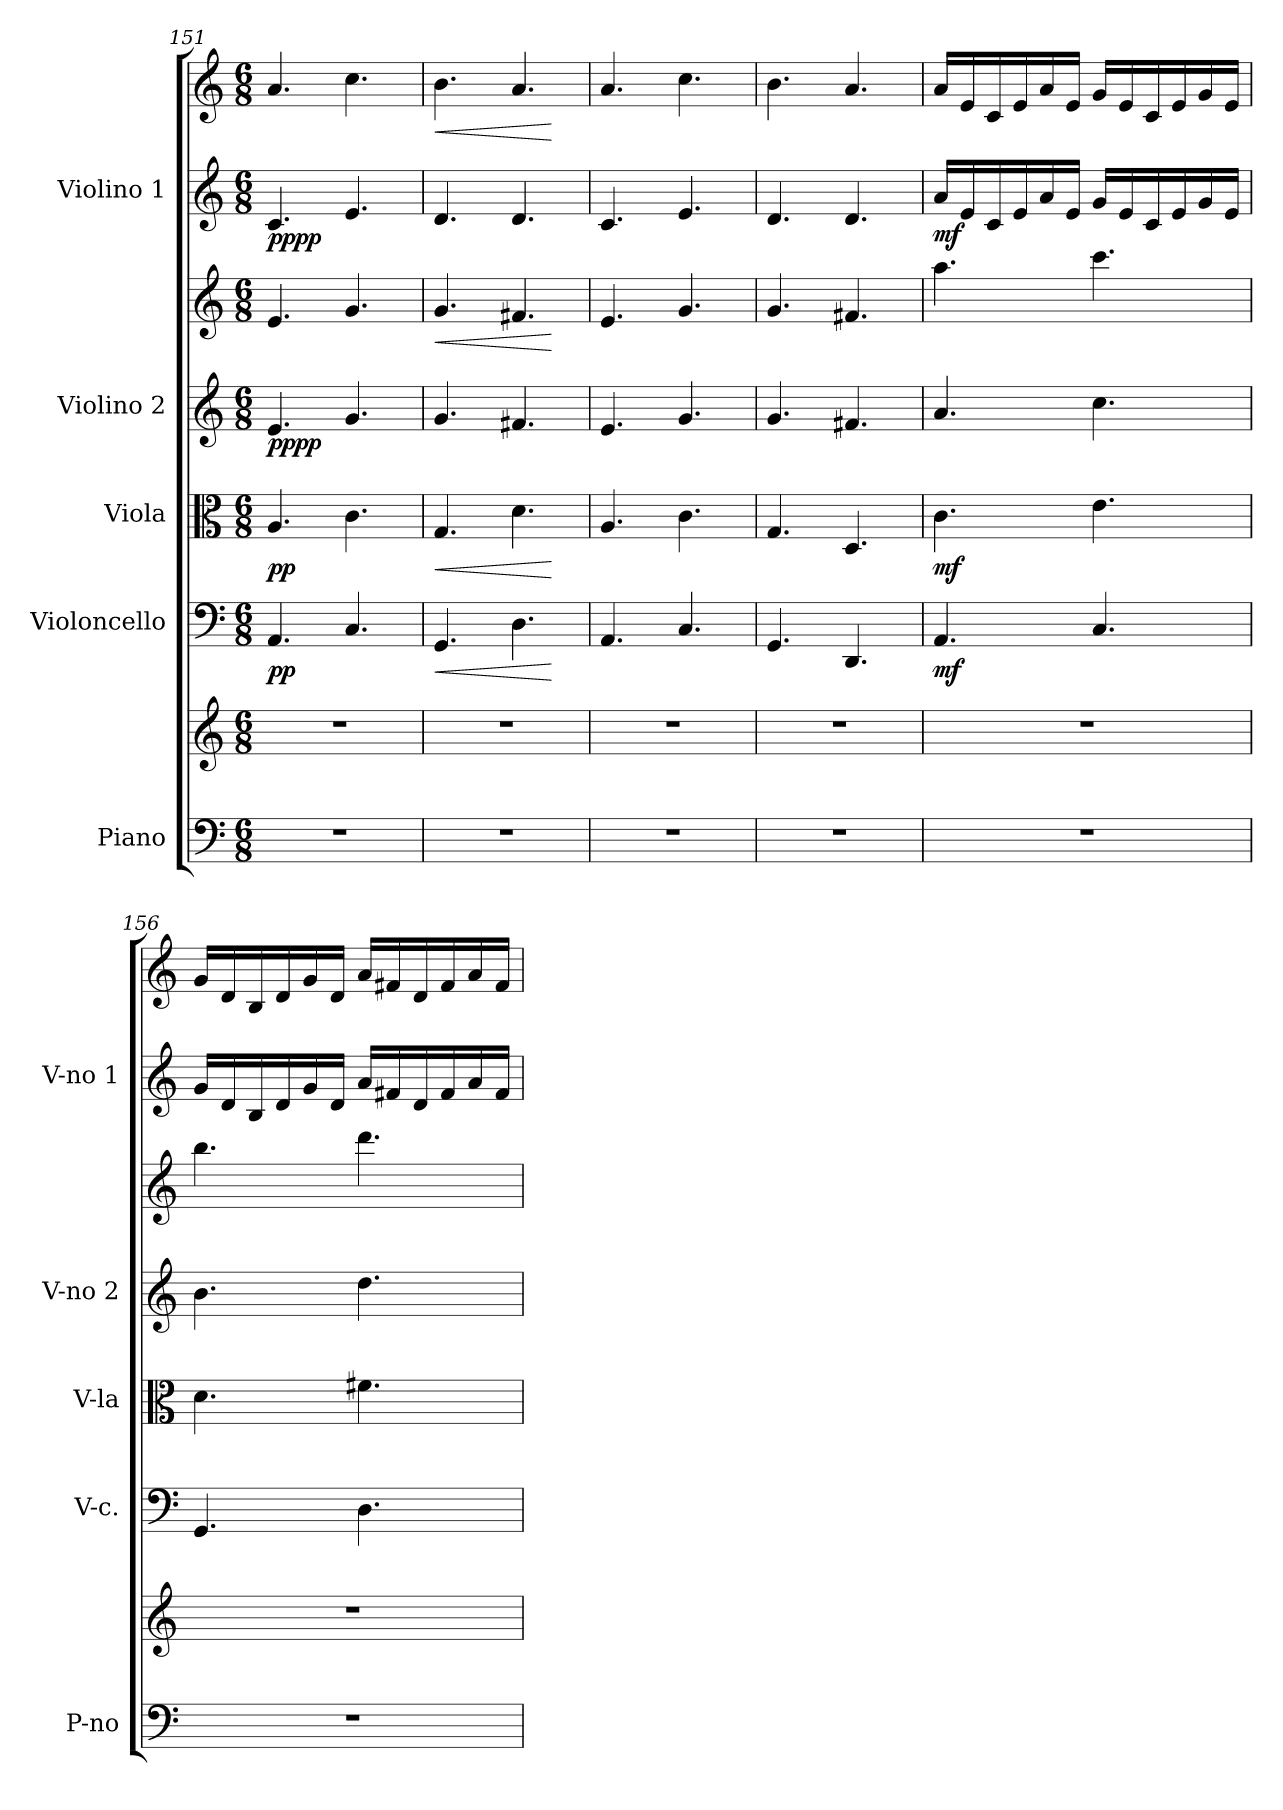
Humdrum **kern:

**kern	**kern	**kern	**dynam	**kern	**dynam	**kern	**kern	**dynam	**kern	**kern	**dynam
*part5	*part5	*part4	*part4	*part3	*part3	*part2	*part2	*part2	*part1	*part1	*part1
*staff8	*staff7	*staff6	*staff6	*staff5	*staff5	*staff4	*staff3	*staff3/4	*staff2	*staff1	*staff1/2
*I"Piano	*	*I"Violoncello	*	*I"Viola	*	*I"Violino 2	*	*	*I"Violino 1	*	*
*I'P-no	*	*I'V-c.	*	*I'V-la	*	*I'V-no 2	*	*	*I'V-no 1	*	*
*clefF4	*clefG2	*clefF4	*	*clefC3	*	*clefG2	*clefG2	*	*clefG2	*clefG2	*
*k[]	*k[]	*k[]	*	*k[]	*	*k[]	*k[]	*	*k[]	*k[]	*
*M6/8	*M6/8	*M6/8	*	*M6/8	*	*M6/8	*M6/8	*	*M6/8	*M6/8	*
=151	=151	=151	=151	=151	=151	=151	=151	=151	=151	=151	=151
!	!	!	!LO:DY:b	!	!LO:DY:b	!	!	!LO:DY:b=2	!	!	!
!	!	!	!	!	!	!	!	!LO:DY:n=1:b	!	!	!LO:DY:b=2
!	!	!	!	!	!	!	!	!	!	!	!LO:DY:n=1:b
2.r	2.r	4.AA/	pp	4.A/	pp	4.e/	4.e/	pp pp	4.c/	4.a/	pp pp
.	.	4.C/	.	4.c\	.	4.g/	4.g/	.	4.e/	4.cc\	.
=152	=152	=152	=152	=152	=152	=152	=152	=152	=152	=152	=152
!	!	!	!LO:HP:b	!	!LO:HP:b	!	!	!LO:HP:b	!	!	!LO:HP:b
2.r	2.r	4.GG/	<	4.G/	<	4.g/	4.g/	<	4.d/	4.b\	<
.	.	4.D\	.	4.d\	.	4.f#X/	4.f#X/	.	4.d/	4.a/	.
.	.	.	[	.	[	.	.	[	.	.	[
=153	=153	=153	=153	=153	=153	=153	=153	=153	=153	=153	=153
2.r	2.r	4.AA/	.	4.A/	.	4.e/	4.e/	.	4.c/	4.a/	.
.	.	4.C/	.	4.c\	.	4.g/	4.g/	.	4.e/	4.cc\	.
!!LO:PB:g=z
=154	=154	=154	=154	=154	=154	=154	=154	=154	=154	=154	=154
2.r	2.r	4.GG/	.	4.G/	.	4.g/	4.g/	.	4.d/	4.b\	.
.	.	4.DD/	.	4.D/	.	4.f#X/	4.f#X/	.	4.d/	4.a/	.
=155	=155	=155	=155	=155	=155	=155	=155	=155	=155	=155	=155
!	!	!	!LO:DY:b	!	!LO:DY:b	!	!	!LO:DY:b=2	!	!	!
!	!	!	!	!	!	!	!	!LO:DY:n=1:b	!	!	!LO:DY:b=2
2.r	2.r	4.AA/	mf	4.c\	mf	4.a/	4.aa\	mf mf	16a/LL	16a/LL	mf
.	.	.	.	.	.	.	.	.	16e/	16e/	.
.	.	.	.	.	.	.	.	.	16c/	16c/	.
.	.	.	.	.	.	.	.	.	16e/	16e/	.
.	.	.	.	.	.	.	.	.	16a/	16a/	.
.	.	.	.	.	.	.	.	.	16e/JJ	16e/JJ	.
.	.	4.C/	.	4.e\	.	4.cc\	4.ccc\	.	16g/LL	16g/LL	.
.	.	.	.	.	.	.	.	.	16e/	16e/	.
.	.	.	.	.	.	.	.	.	16c/	16c/	.
.	.	.	.	.	.	.	.	.	16e/	16e/	.
.	.	.	.	.	.	.	.	.	16g/	16g/	.
.	.	.	.	.	.	.	.	.	16e/JJ	16e/JJ	.
=156	=156	=156	=156	=156	=156	=156	=156	=156	=156	=156	=156
2.r	2.r	4.GG/	.	4.d\	.	4.b\	4.bb\	.	16g/LL	16g/LL	.
.	.	.	.	.	.	.	.	.	16d/	16d/	.
.	.	.	.	.	.	.	.	.	16B/	16B/	.
.	.	.	.	.	.	.	.	.	16d/	16d/	.
.	.	.	.	.	.	.	.	.	16g/	16g/	.
.	.	.	.	.	.	.	.	.	16d/JJ	16d/JJ	.
.	.	4.D\	.	4.f#X\	.	4.dd\	4.ddd\	.	16a/LL	16a/LL	.
.	.	.	.	.	.	.	.	.	16f#X/	16f#X/	.
.	.	.	.	.	.	.	.	.	16d/	16d/	.
.	.	.	.	.	.	.	.	.	16f#/	16f#/	.
.	.	.	.	.	.	.	.	.	16a/	16a/	.
.	.	.	.	.	.	.	.	.	16f#/JJ	16f#/JJ	.
=	=	=	=	=	=	=	=	=	=	=	=
*-	*-	*-	*-	*-	*-	*-	*-	*-	*-	*-	*-
